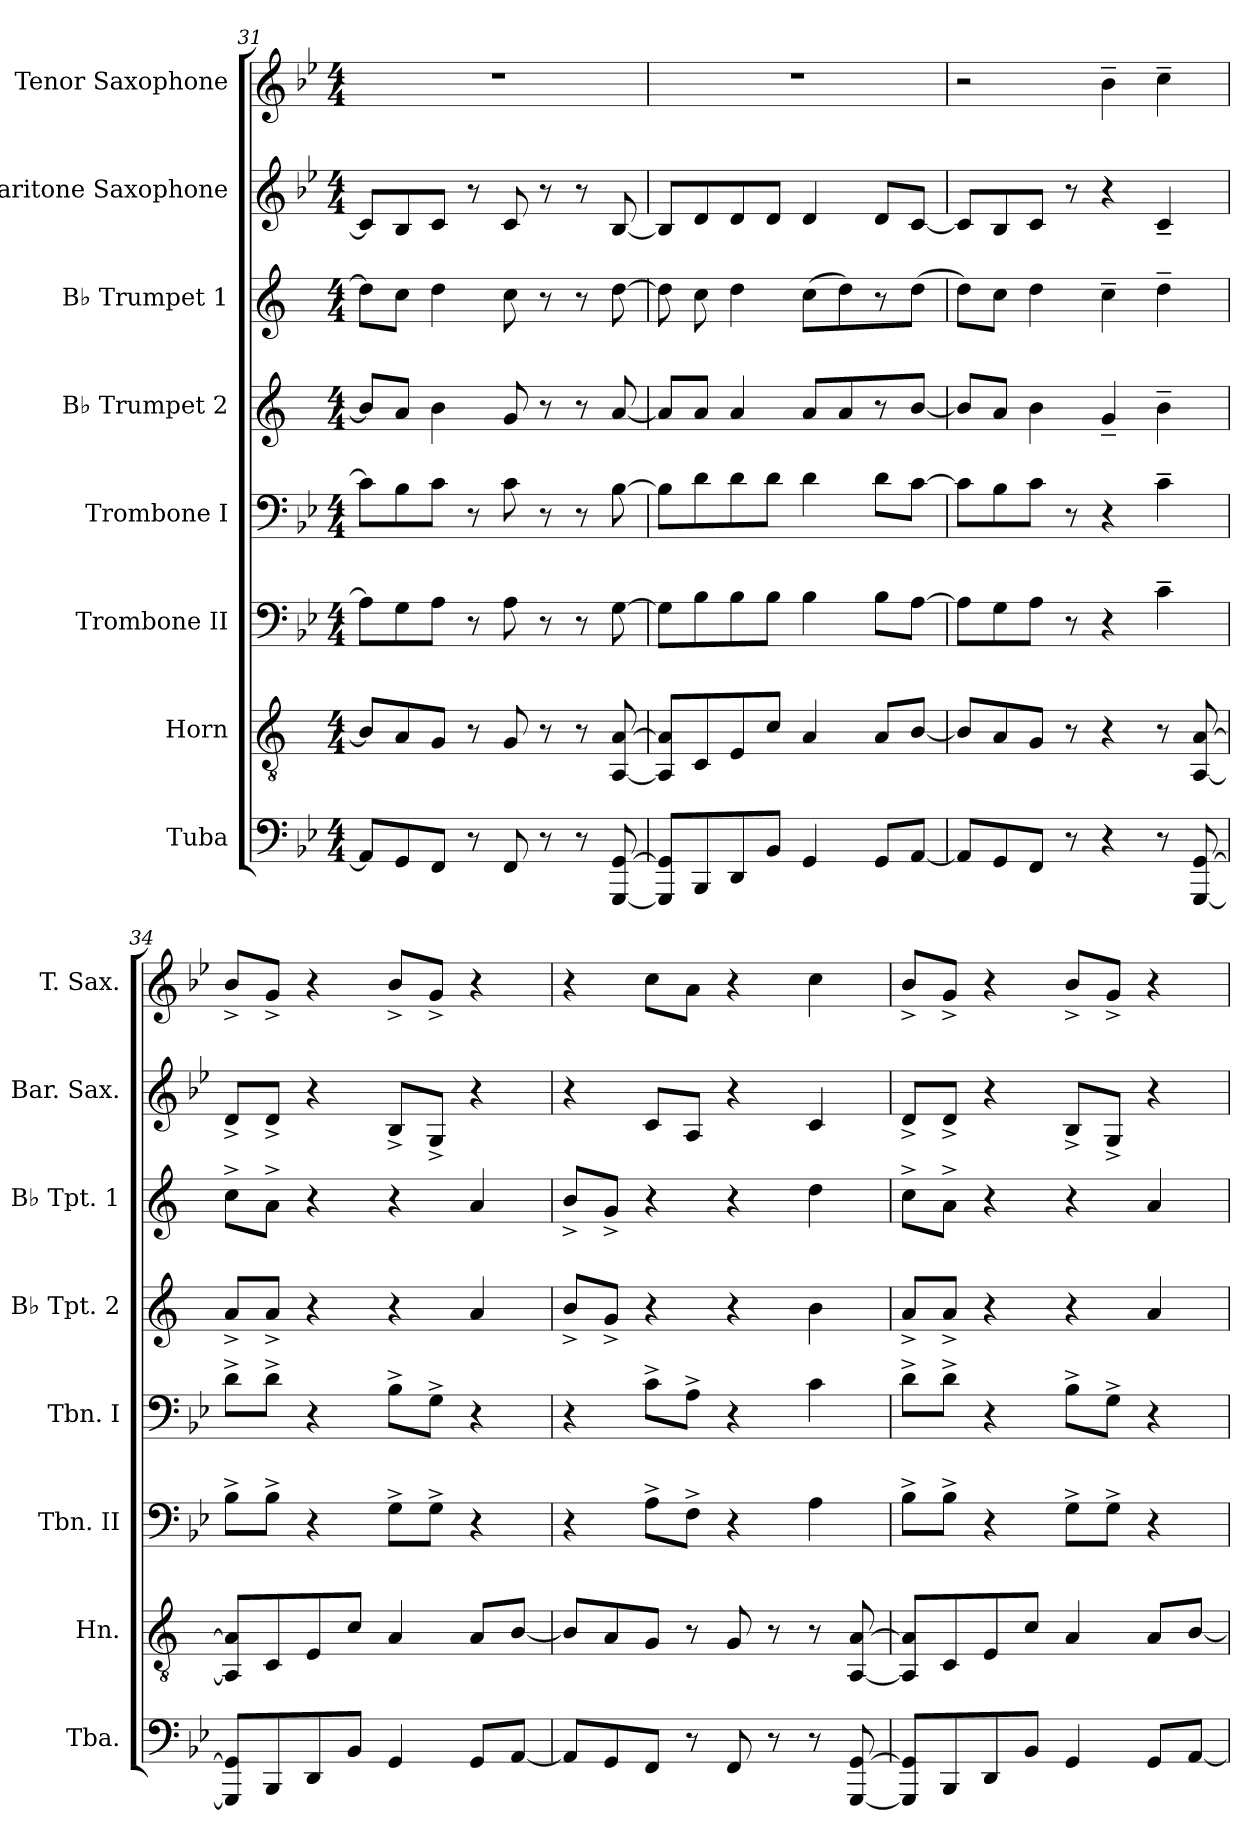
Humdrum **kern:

**kern	**kern	**kern	**kern	**kern	**kern	**kern	**kern
*part8	*part7	*part6	*part5	*part4	*part3	*part2	*part1
*staff8	*staff7	*staff6	*staff5	*staff4	*staff3	*staff2	*staff1
*I"Tuba	*I"Horn	*I"Trombone II	*I"Trombone I	*I"B♭ Trumpet 2	*I"B♭ Trumpet 1	*I"Baritone Saxophone	*I"Tenor Saxophone
*I'Tba.	*I'Hn.	*I'Tbn. II	*I'Tbn. I	*I'B♭ Tpt. 2	*I'B♭ Tpt. 1	*I'Bar. Sax.	*I'T. Sax.
*clefF4	*clefGv2	*clefF4	*clefF4	*clefG2	*clefG2	*clefG2	*clefG2
*	*ITrd1c2	*	*	*ITrd1c2	*ITrd1c2	*ITrd12c21	*ITrd8c14
*k[b-e-]	*k[b-e-]	*k[b-e-]	*k[b-e-]	*k[b-e-]	*k[b-e-]	*k[b-e-]	*k[b-e-]
*M4/4	*M4/4	*M4/4	*M4/4	*M4/4	*M4/4	*M4/4	*M4/4
=31	=31	=31	=31	=31	=31	=31	=31
8AAL]	8AL]	8AL]	8cL]	8aL]	8ccL]	8CL]	1r
8GG	8G	8G	8B-	8gJ	8b-J	8BB-	.
8FFJ	8FJ	8AJ	8cJ	4a	4cc	8CJ	.
8r	8r	8r	8r	.	.	8r	.
8FF	8F	8A	8c	8f	8b-	8C	.
8r	8r	8r	8r	8r	8r	8r	.
8r	8r	8r	8r	8r	8r	8r	.
[8GGG [8GG	[8GG [8G	[8G	[8B-	[8g	[8cc	[8BB-	.
=32	=32	=32	=32	=32	=32	=32	=32
8GGG] 8GG]L	8GG] 8G]L	8GL]	8B-L]	8gL]	8cc]	8BB-L]	1r
8BBB-	8BB-	8B-	8d	8gJ	8b-	8D	.
8DD	8D	8B-	8d	4g	4cc	8D	.
8BB-J	8B-J	8B-J	8dJ	.	.	8DJ	.
4GG	4G	4B-	4d	8gL	(>8b-L	4D	.
.	.	.	.	8g	8cc)	.	.
8GGL	8GL	8B-L	8dL	8r	8r	8DL	.
[8AAJ	[8AJ	[8AJ	[8cJ	[8aJ	(>8ccJ	[8CJ	.
=33	=33	=33	=33	=33	=33	=33	=33
8AAL]	8AL]	8AL]	8cL]	8aL]	8ccL)	8CL]	2r
8GG	8G	8G	8B-	8gJ	8b-J	8BB-	.
8FFJ	8FJ	8AJ	8cJ	4a	4cc	8CJ	.
8r	8r	8r	8r	.	.	8r	.
4r	4r	4r	4r	4f~	4b-~	4r	4B-~
8r	8r	4c~	4c~	4a~	4cc~	4C~	4c~
[8GGG [8GG	[8GG [8G	.	.	.	.	.	.
=34	=34	=34	=34	=34	=34	=34	=34
8GGG] 8GG]L	8GG] 8G]L	8B-^L	8d^L	8g^L	8b-^L	8D^L	8B-^L
8BBB-	8BB-	8B-^J	8d^J	8g^J	8g^J	8D^J	8G^J
8DD	8D	4r	4r	4r	4r	4r	4r
8BB-J	8B-J	.	.	.	.	.	.
4GG	4G	8G^L	8B-^L	4r	4r	8BB-^L	8B-^L
.	.	8G^J	8G^J	.	.	8GG^J	8G^J
8GGL	8GL	4r	4r	4g	4g	4r	4r
[8AAJ	[8AJ	.	.	.	.	.	.
=35	=35	=35	=35	=35	=35	=35	=35
8AAL]	8AL]	4r	4r	8a^L	8a^L	4r	4r
8GG	8G	.	.	8f^J	8f^J	.	.
8FFJ	8FJ	8A^L	8c^L	4r	4r	8CL	8cL
8r	8r	8F^J	8A^J	.	.	8AAJ	8AJ
8FF	8F	4r	4r	4r	4r	4r	4r
8r	8r	.	.	.	.	.	.
8r	8r	4A	4c	4a	4cc	4C	4c
[8GGG [8GG	[8GG [8G	.	.	.	.	.	.
=36	=36	=36	=36	=36	=36	=36	=36
8GGG] 8GG]L	8GG] 8G]L	8B-^L	8d^L	8g^L	8b-^L	8D^L	8B-^L
8BBB-	8BB-	8B-^J	8d^J	8g^J	8g^J	8D^J	8G^J
8DD	8D	4r	4r	4r	4r	4r	4r
8BB-J	8B-J	.	.	.	.	.	.
4GG	4G	8G^L	8B-^L	4r	4r	8BB-^L	8B-^L
.	.	8G^J	8G^J	.	.	8GG^J	8G^J
8GGL	8GL	4r	4r	4g	4g	4r	4r
[8AAJ	[8AJ	.	.	.	.	.	.
=	=	=	=	=	=	=	=
*-	*-	*-	*-	*-	*-	*-	*-
